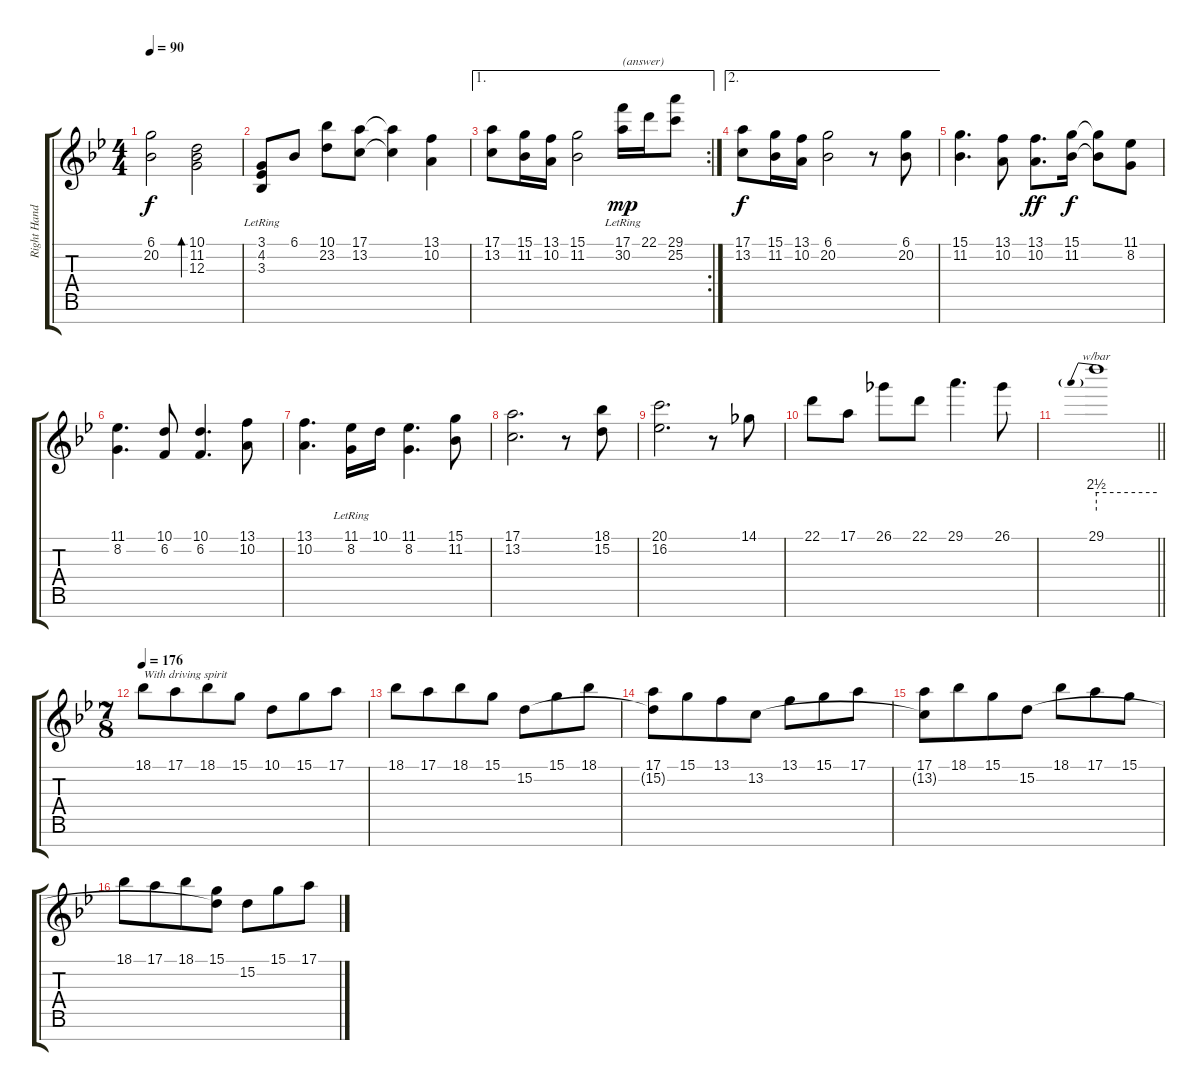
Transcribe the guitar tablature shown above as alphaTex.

\track ("Right Hand" "Right Hand") {instrument acousticgrandpiano}
\staff {score tabs}
\tuning (E4 B3 G3 D3 A2 E2 B1) {hide}
\ts (4 4)
\tempo 90
\clef g2
\ks bb
(6.1{t} 20.2{t}).2{dy f} (10.1 11.2 12.3).2{bd 240} |
(3.1 4.2{lr} 3.3{lr}).8 6.1.8 (10.1 23.2).8 (17.1 13.2).8 (17.1{t} 13.2{t}).4 (13.1 10.2).4 |
\ae 1
\rc 2
(17.1 13.2).8 (15.1 11.2).16 (13.1 10.2).16 (15.1 11.2).2 (17.1{lr} 30.2).16{txt "(answer)" dy mp} 22.1.16 (29.1 25.2).8 |
\ae 2
(17.1 13.2).8{dy f} (15.1 11.2).16 (13.1 10.2).16 (6.1 20.2).2 r.8 (6.1 20.2).8 |
(15.1 11.2).4{d} (13.1 10.2).8 (13.1 10.2).8{d dy ff} (15.1 11.2).16{dy f} (15.1{t} 11.2{t}).8 (11.1 8.2).8 |
(11.1 8.2).4{d} (10.1 6.2).8 (10.1 6.2).4{d} (13.1 10.2).8 |
(13.1 10.2).4{d} (11.1 8.2{lr}).16 10.1.16 (11.1 8.2).4{d} (15.1 11.2).8 |
(17.1 13.2).2{d} r.8 (18.1 15.2).8 |
(20.1 16.2).2{d} r.8 14.1.8 |
22.1.8 17.1.8 26.1.8 22.1.8 29.1.4{d} 26.1.8 |
\barLineRight lightlight
29.1.1{tbe (predive default 0 10 60 10)} |
\ts (7 8)
\tempo 176
18.1.8{txt "With driving spirit"} 17.1.8 18.1.8 15.1.8 10.1.8 15.1.8 17.1.8 |
18.1.8 17.1.8 18.1.8 15.1.8 15.2.8 15.1.8 18.1.8 |
(17.1 15.2{t}).8 15.1.8 13.1.8 13.2.8 13.1.8 15.1.8 17.1.8 |
(17.1 13.2{t}).8 18.1.8 15.1.8 15.2.8 18.1.8 17.1.8 15.1.8 |
18.1.8 17.1.8 18.1.8 (15.1 15.2{t}).8 15.2.8 15.1.8 17.1.8
